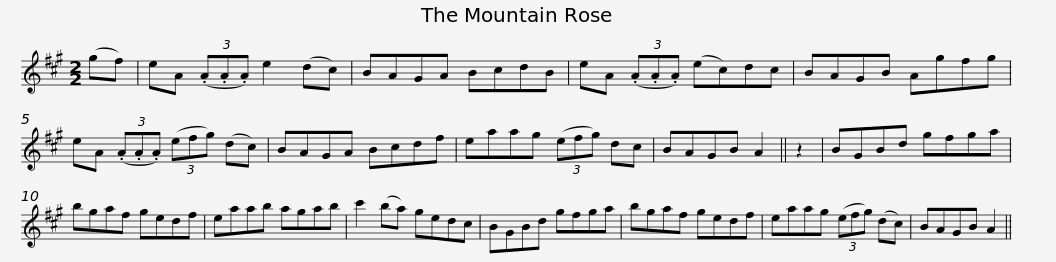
X:1
L:1/8
M:2/2
I:linebreak $
K:A
V:1 treble
V:1
 (gf) | eA (3(.A.A.A) e2 (dc) | BAGA BcdB | eA (3(.A.A.A) (ec)dc | BAGB Agfg | %5
 eA (3(.A.A.A) (3(efg) (dc) |$ BAGA Bcdf | eaag (3(efg) dc | BAGB A2 || z2 | %10
 BGBd gfga | bgaf gedf |$ eaab agab | c'2 (ba) gedc | BGBd gfga | %15
 bgaf gedf | eaag (3(efg) (dc) |$ BAGB A2 || %18
